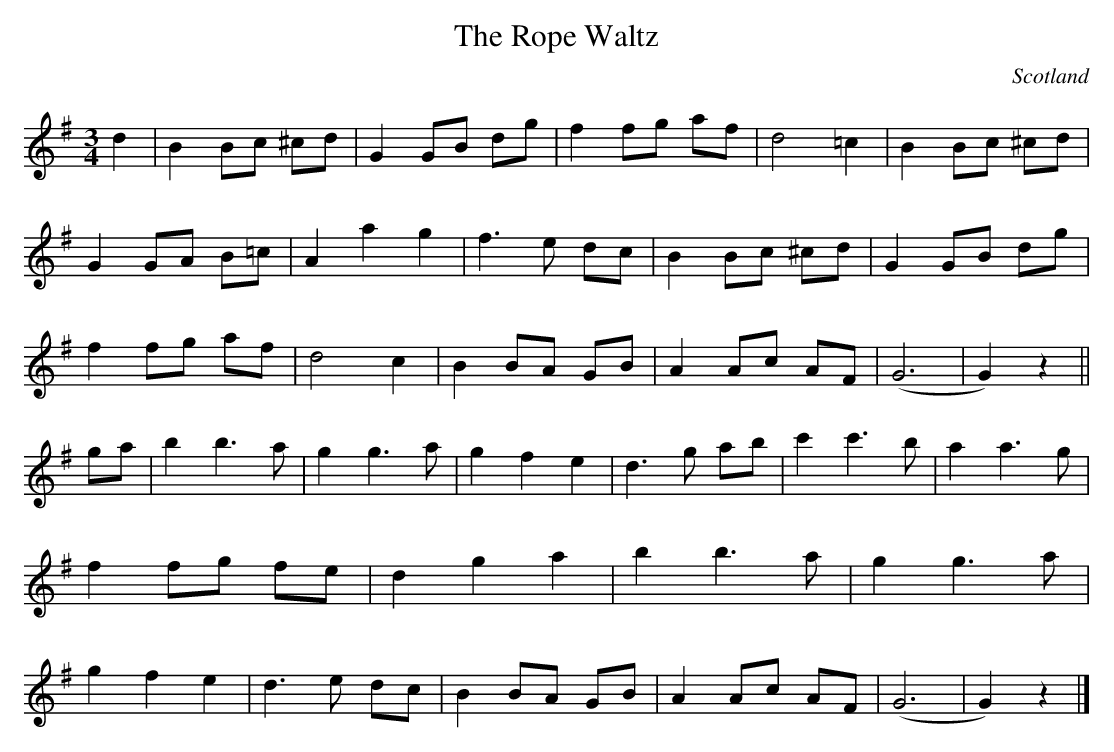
X:1
T:The Rope Waltz
O:Scotland
M:3/4
K:G
d2|\
B2 Bc ^cd| G2 GB dg| f2 fg af| d4 =c2|\
B2 Bc ^cd| G2 GA B=c| A2 a2 g2 | f3 e dc|\
B2 Bc ^cd | G2 GB dg| f2 fg af| d4 c2 | \
B2 BA GB| A2 Ac AF| (G6 | G2) z2 ||\
ga|\
b2 b3a| g2 g3 a| g2 f2 e2| d3 g ab|\
c'2 c'3 b| a2 a3 g| f2 fg fe|d2 g2 a2 |\
b2 b3 a|g2 g3 a | g2 f2 e2 | d3 e dc|\
B2 BA GB| A2 Ac AF| (G6 | G2) z2 |]
